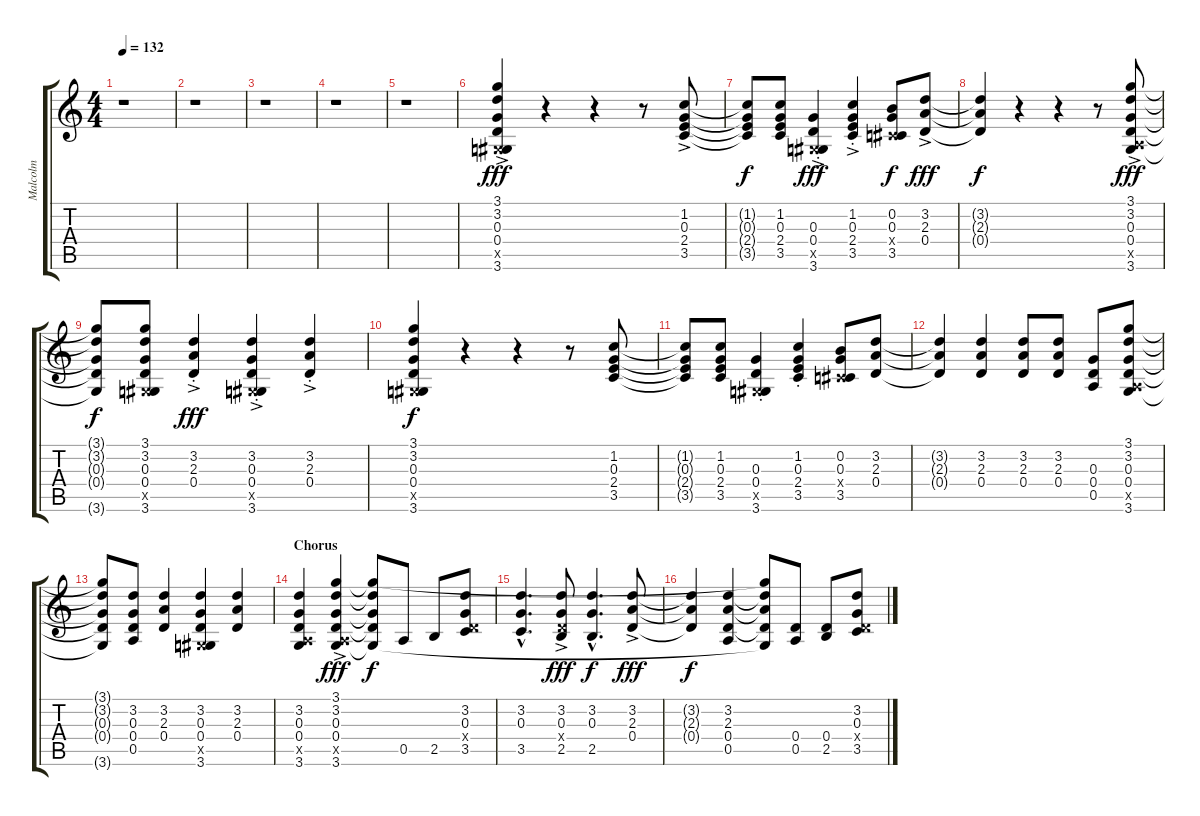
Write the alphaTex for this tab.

\track ("Malcolm" "Malcolm") {instrument distortionguitar}
\staff {score tabs}
\tuning (E4 B3 G3 D3 A2 E2) {hide}
\ts (4 4)
\tempo 132
\clef g2
\ks c
r.1{dy f} |
r.1 |
r.1 |
r.1 |
r.1 |
(3.1{ac} 3.2{ac} 0.3{ac} 0.4{ac} -1.5{ac x} 3.6{ac}).4{dy fff} r.4 r.4 r.8 (1.2{ac} 0.3{ac} 2.4{ac} 3.5{ac}).8 |
(1.2{t} 0.3{t} 2.4{t} 3.5{t}).8{dy f} (1.2 0.3 2.4 3.5).8 (0.3{ac st} 0.4{ac st} -1.5{ac x} 3.6{ac st}).4{dy fff} (1.2{ac st} 0.3{ac st} 2.4{ac st} 3.5{ac st}).4 (0.2 0.3 -1.4{x} 3.5).8{dy f} (3.2{ac} 2.3{ac} 0.4{ac}).8{dy fff} |
(3.2{t} 2.3{t} 0.4{t}).4{dy f} r.4 r.4 r.8 (3.1{ac} 3.2{ac} 0.3{ac} 0.4{ac} 0.5{ac x} 3.6{ac}).8{dy fff} |
(3.1{t} 3.2{t} 0.3{t} 0.4{t} 3.6{t}).8{dy f} (3.1 3.2 0.3 0.4 -1.5{x} 3.6).8 (3.2{ac st} 2.3{ac st} 0.4{ac st}).4{dy fff} (3.2{ac st} 0.3{ac st} 0.4{ac st} -1.5{ac x} 3.6{ac st}).4 (3.2{ac st} 2.3{ac st} 0.4{ac st}).4 |
(3.1 3.2 0.3 0.4 -1.5{x} 3.6).4{dy f} r.4 r.4 r.8 (1.2 0.3 2.4 3.5).8 |
(1.2{t} 0.3{t} 2.4{t} 3.5{t}).8 (1.2 0.3 2.4 3.5).8 (0.3{st} 0.4{st} -1.5{x} 3.6{st}).4 (1.2{st} 0.3{st} 2.4{st} 3.5{st}).4 (0.2 0.3 -1.4{x} 3.5).8 (3.2 2.3 0.4).8 |
(3.2{t} 2.3{t} 0.4{t}).4 (3.2 2.3 0.4).4 (3.2 2.3 0.4).8 (3.2 2.3 0.4).8 (0.3 0.4 0.5).8 (3.1 3.2 0.3 0.4 0.5{x} 3.6).8 |
(3.1{t} 3.2{t} 0.3{t} 0.4{t} 3.6{t}).8 (3.2 0.3 0.4 0.5).8 (3.2 2.3 0.4).4 (3.2 0.3 0.4 -1.5{x} 3.6).4 (3.2 2.3 0.4).4 |
\section ("" "Chorus")
(3.2 0.3 0.4 0.5{x} 3.6).4 (3.1{ac} 3.2{ac} 0.3{ac} 0.4{ac} 0.5{ac x} 3.6{ac}).4{dy fff} (3.1{t} 3.2{t} 0.3{t} 0.4{t} 3.6{t}).8{dy f} 0.5.8 2.5.8 (3.2 0.3 0.4{x} 3.5).8 |
(3.2{hac} 0.3{hac} 3.5{hac}).4{d} (3.2{ac} 0.3{ac} 0.4{ac x} 2.5{ac}).8{dy fff} (3.2{hac} 0.3{hac} 2.5{hac}).4{d dy f} (3.2{ac} 2.3{ac} 0.4{ac}).8{dy fff} |
(3.2{t} 2.3{t} 0.4{t}).4{dy f} (3.2 2.3 0.4 0.5).4 (3.1{t} 3.2{t} 2.3{t} 0.4{t} 3.6{t}).8 (0.4 0.5).8 (0.4 2.5).8 (3.2 0.3 0.4{x} 3.5).8
